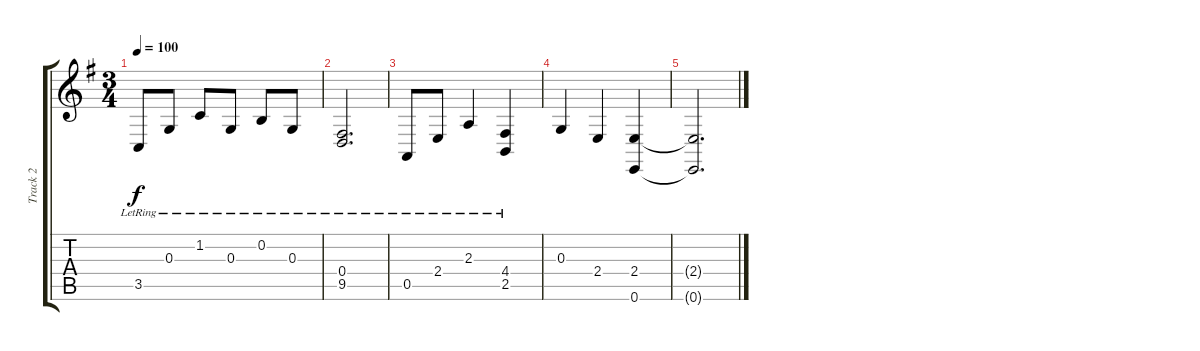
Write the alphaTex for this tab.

\track ("Track 2" "Track 2") {instrument acousticgrandpiano}
\staff {score tabs}
\tuning (E4 B3 G3 D3 A2 E2) {hide}
\ts (3 4)
\tempo 100
\clef g2
\ks g
3.5{lr}.8{dy f} 0.3{lr}.8 1.2{lr}.8 0.3{lr}.8 0.2{lr}.8 0.3{lr}.8 |
(0.4{lr} 9.5{lr}).2{d} |
0.5{lr}.8 2.4{lr}.8 2.3{lr}.4 (4.4{lr} 2.5{lr}).4 |
0.3.4 2.4.4 (2.4 0.6).4 |
(2.4{t} 0.6{t}).2{d}
